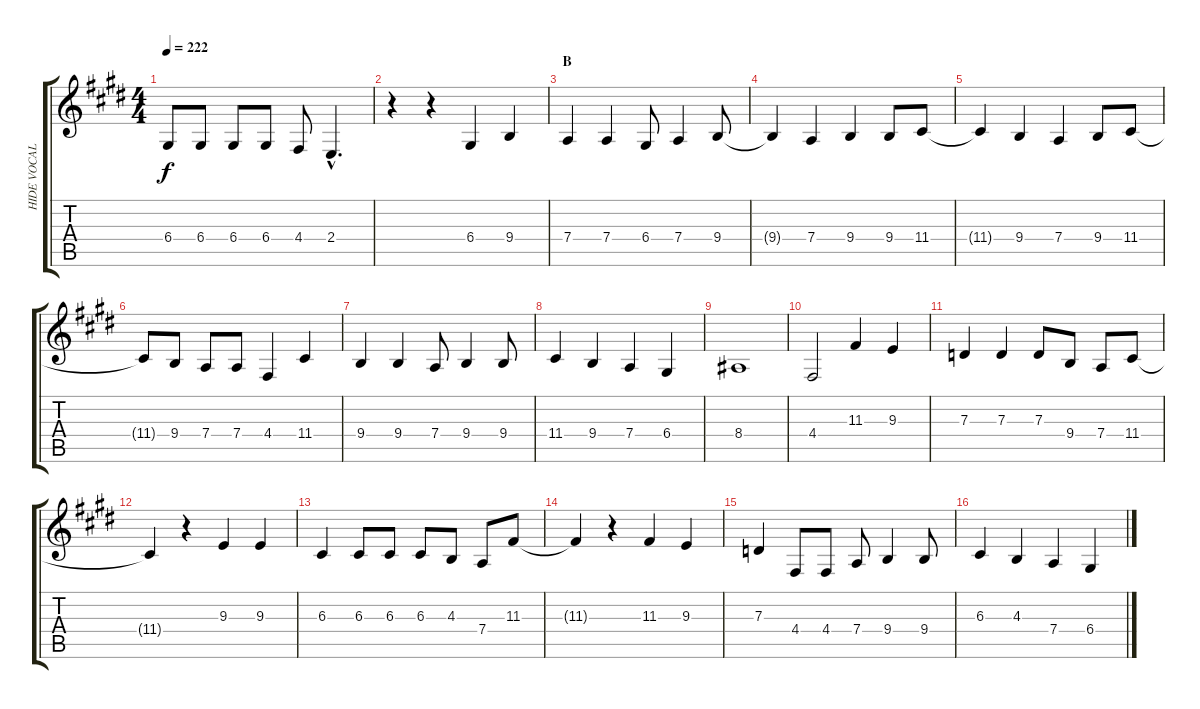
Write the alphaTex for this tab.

\track ("HIDE VOCAL" "HIDE VOCAL") {instrument oboe}
\staff {score tabs}
\tuning (E4 B3 G3 D3 A2 E2) {hide}
\ts (4 4)
\tempo 222
\clef g2
\ks c#minor
6.4.8{dy f} 6.4.8 6.4.8 6.4.8 4.4.8 2.4{hac}.4{d} |
r.4 r.4 6.4.4 9.4.4 |
\section ("" "B")
7.4.4 7.4.4 6.4.8 7.4.4 9.4.8 |
9.4{t}.4 7.4.4 9.4.4 9.4.8 11.4.8 |
11.4{t}.4 9.4.4 7.4.4 9.4.8 11.4.8 |
11.4{t}.8 9.4.8 7.4.8 7.4.8 4.4.4 11.4.4 |
9.4.4 9.4.4 7.4.8 9.4.4 9.4.8 |
11.4.4 9.4.4 7.4.4 6.4.4 |
8.4.1 |
4.4.2 11.3.4 9.3.4 |
7.3.4 7.3.4 7.3.8 9.4.8 7.4.8 11.4.8 |
11.4{t}.4 r.4 9.3.4 9.3.4 |
6.3.4 6.3.8 6.3.8 6.3.8 4.3.8 7.4.8 11.3.8 |
11.3{t}.4 r.4 11.3.4 9.3.4 |
7.3.4 4.4.8 4.4.8 7.4.8 9.4.4 9.4.8 |
6.3.4 4.3.4 7.4.4 6.4.4
